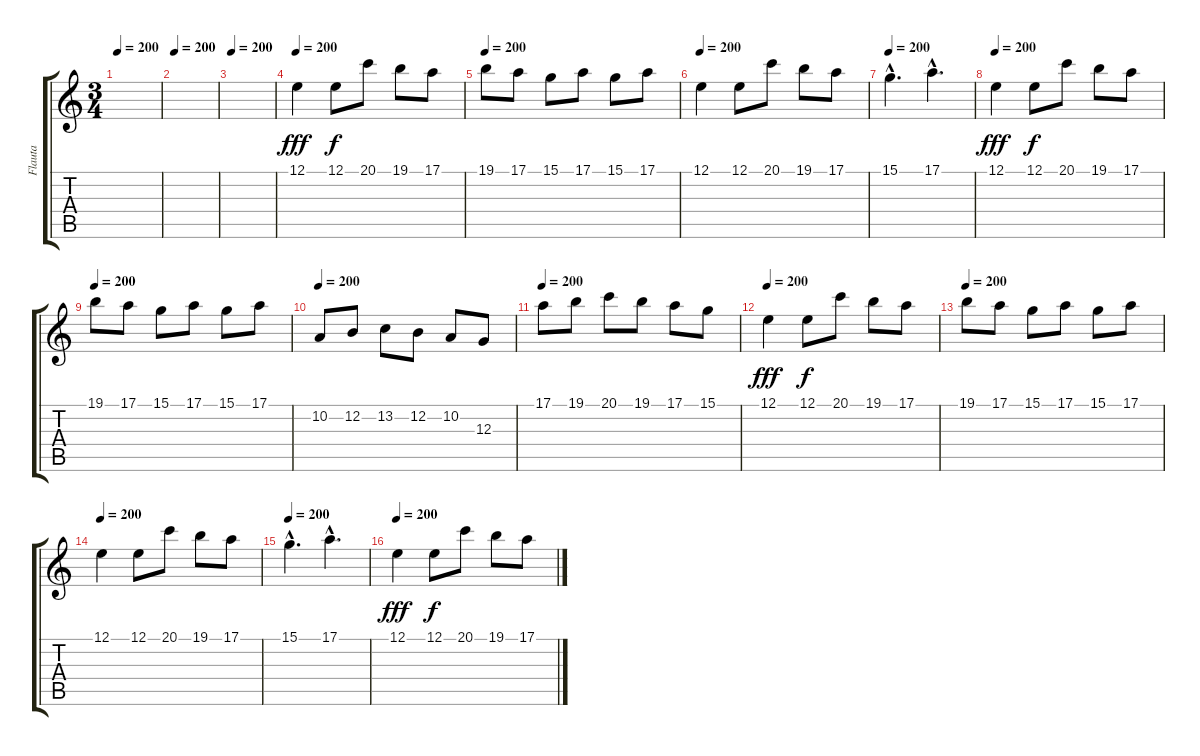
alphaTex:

\track ("Flauta" "Flauta") {instrument flute}
\staff {score tabs}
\tuning (E4 B3 G3 D3 A2 E2) {hide}
\ts (3 4)
\tempo 200
\clef g2
\ks c
|
\tempo 200
|
\tempo 120
\tempo 200
|
\tempo 200
12.1.4{dy fff} 12.1.8{dy f} 20.1.8 19.1.8 17.1.8 |
\tempo 200
19.1.8 17.1.8 15.1.8 17.1.8 15.1.8 17.1.8 |
\tempo 200
12.1.4 12.1.8 20.1.8 19.1.8 17.1.8 |
\tempo 200
15.1{hac}.4{d} 17.1{hac}.4{d} |
\tempo 200
12.1.4{dy fff} 12.1.8{dy f} 20.1.8 19.1.8 17.1.8 |
\tempo 200
19.1.8 17.1.8 15.1.8 17.1.8 15.1.8 17.1.8 |
\tempo 200
10.2.8 12.2.8 13.2.8 12.2.8 10.2.8 12.3.8 |
\tempo 200
17.1.8 19.1.8 20.1.8 19.1.8 17.1.8 15.1.8 |
\tempo 200
12.1.4{dy fff} 12.1.8{dy f} 20.1.8 19.1.8 17.1.8 |
\tempo 200
19.1.8 17.1.8 15.1.8 17.1.8 15.1.8 17.1.8 |
\tempo 200
12.1.4 12.1.8 20.1.8 19.1.8 17.1.8 |
\tempo 200
15.1{hac}.4{d} 17.1{hac}.4{d} |
\tempo 200
12.1.4{dy fff} 12.1.8{dy f} 20.1.8 19.1.8 17.1.8
